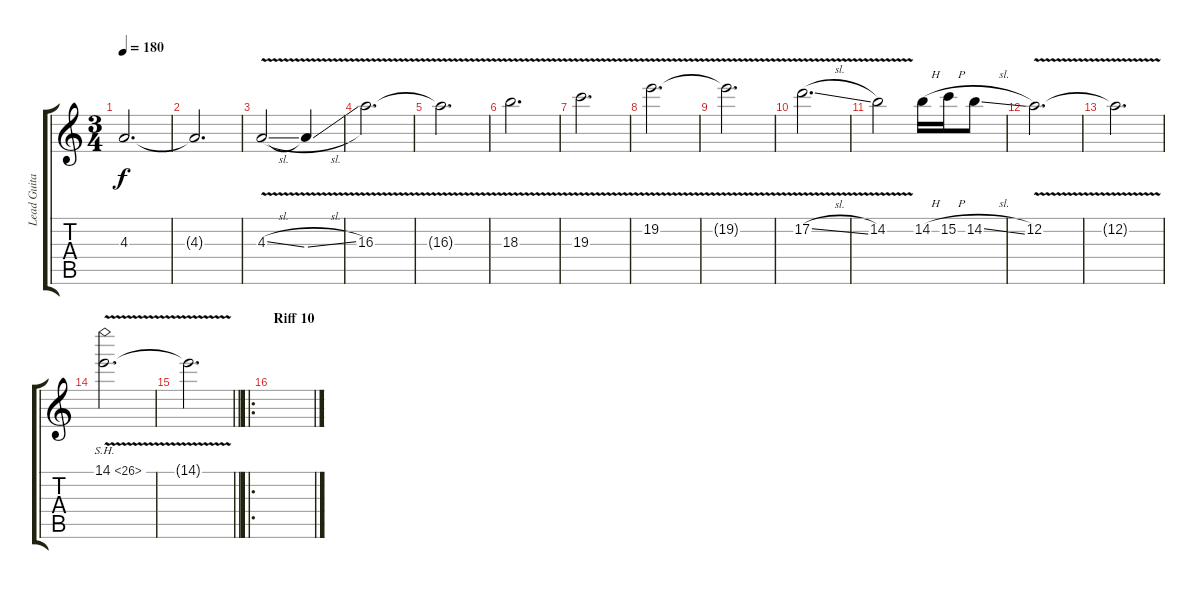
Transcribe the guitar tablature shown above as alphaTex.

\track ("Lead Guitar" "Lead Guita") {instrument distortionguitar}
\staff {score tabs}
\tuning (D4 A3 F3 C3 G2 D2) {hide}
\ts (3 4)
\tempo 180
\clef g2
\ks c
4.3{t}.2{d dy f} |
4.3{t}.2{d} |
4.3{v sl}.2 4.3{sl t}.4 |
16.3{v}.2{d} |
16.3{t}.2{d} |
18.3{v}.2{d} |
19.3{v}.2{d} |
19.2{v}.2{d} |
19.2{t}.2{d} |
17.2{v sl}.2{d} |
14.2{v}.2 14.2{h}.16 15.2{h}.16 14.2{sl}.8 |
12.2{v}.2{d} |
12.2{t}.2{d} |
14.1{sh 12 v}.2{d} |
\barLineRight lightlight
14.1{t}.2{d} |
\ro
\section ("" "Riff 10")
